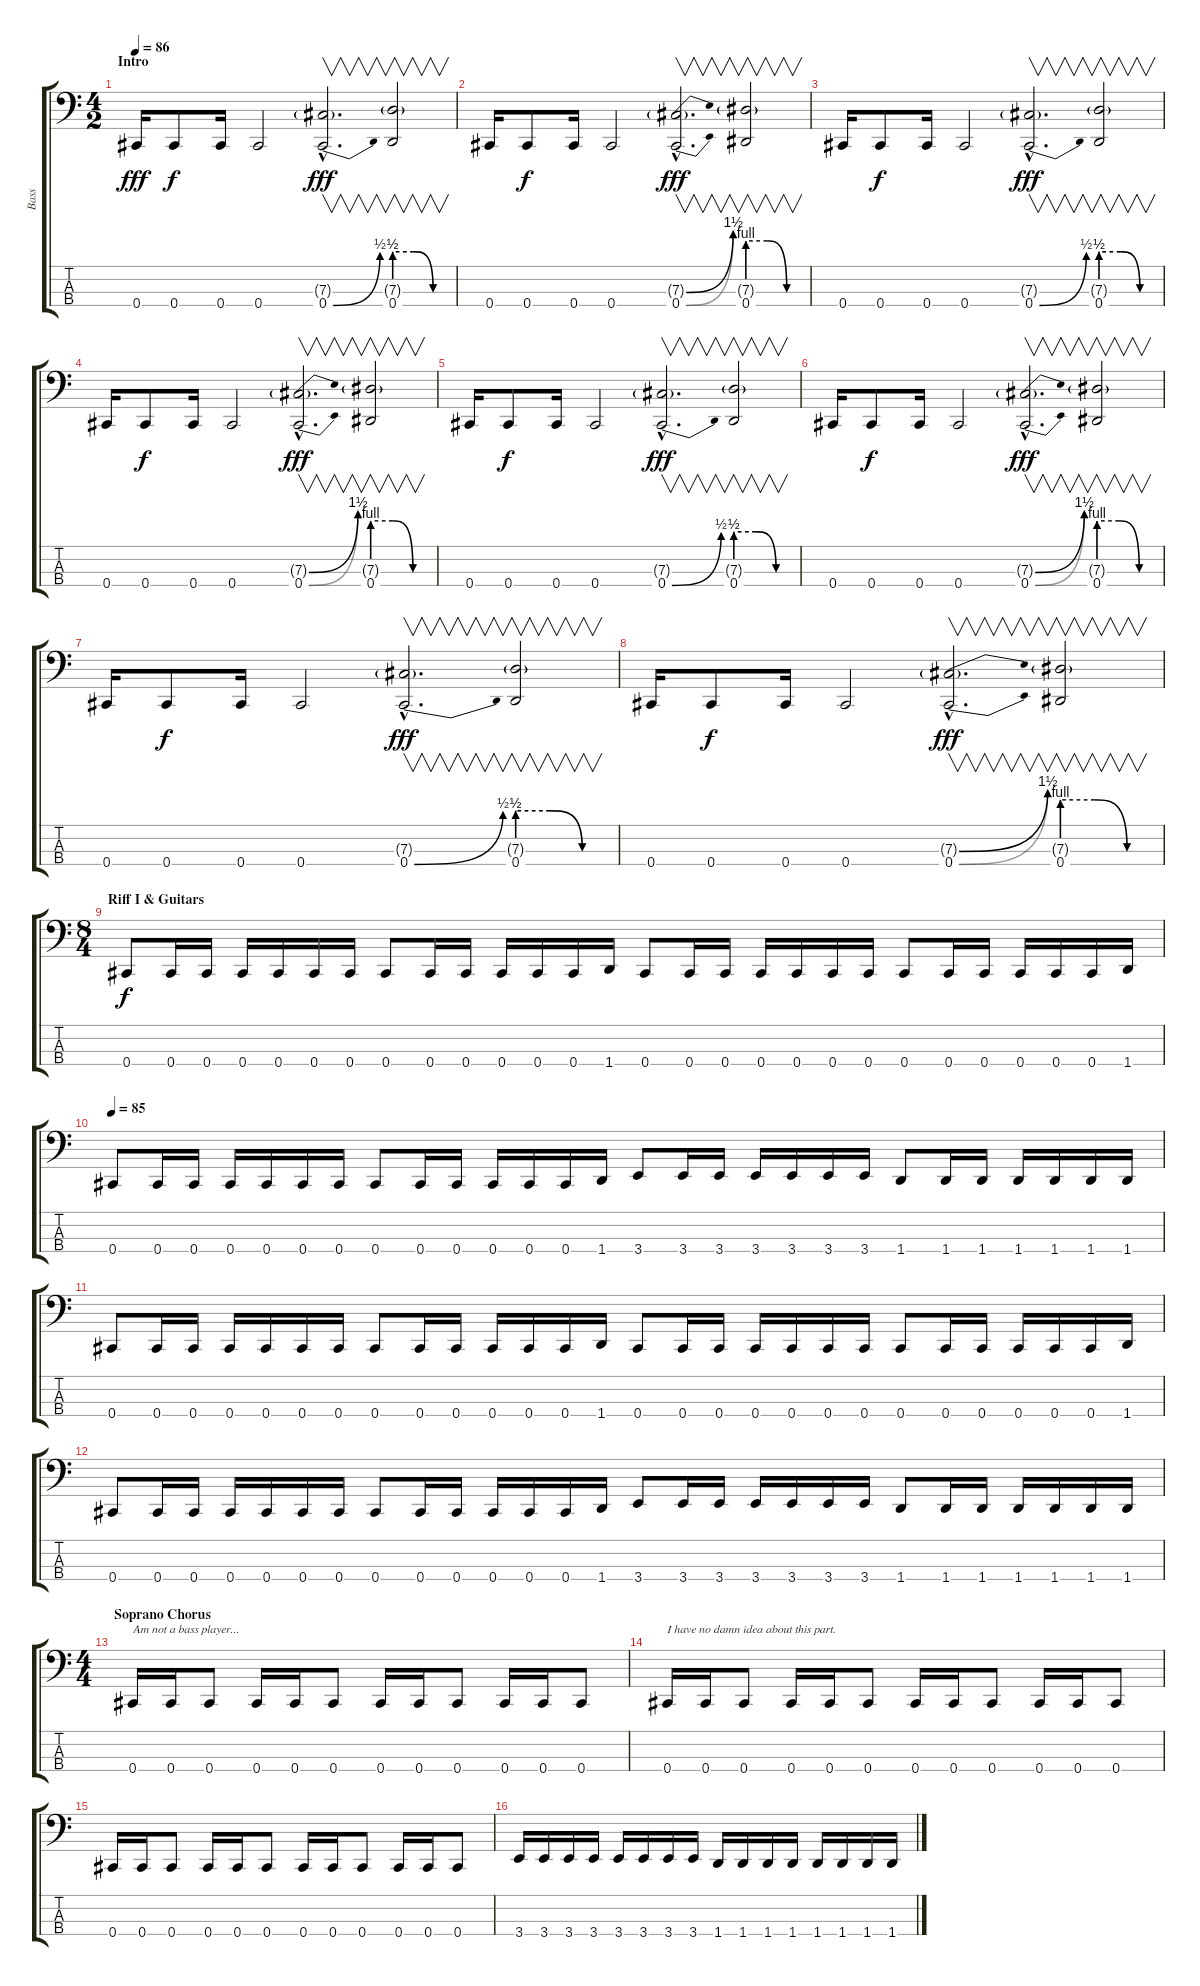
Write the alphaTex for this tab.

\track ("Bass" "Bass") {instrument electricbasspick}
\staff {score tabs}
\tuning (E2 B1 Gb1 Db1) {hide}
\ts (4 2)
\section ("" "Intro")
\tempo 86
\clef f4
\ks c
0.4.16{dy fff instrument slapbass2} 0.4.8{dy f} 0.4.16 0.4.2 (7.3{g hac} 0.4{be (bend 0 0 60 2) hac}).2{v d dy fff} (7.3{be (custom 0 2 20 2 40 0 60 0) g} 0.4{be (custom 0 2 20 2 40 0 60 0)}).2{v} |
0.4.16 0.4.8{dy f} 0.4.16 0.4.2 (7.3{be (bend 0 0 60 6) g hac} 0.4{be (bend 0 0 60 6) hac}).2{v d dy fff} (7.3{be (custom 0 4 20 4 40 0 60 0) g} 0.4{be (custom 0 4 20 4 40 0 60 0)}).2{v} |
0.4.16 0.4.8{dy f} 0.4.16 0.4.2 (7.3{g hac} 0.4{be (bend 0 0 60 2) hac}).2{v d dy fff} (7.3{be (custom 0 2 20 2 40 0 60 0) g} 0.4{be (custom 0 2 20 2 40 0 60 0)}).2{v} |
0.4.16 0.4.8{dy f} 0.4.16 0.4.2 (7.3{be (bend 0 0 60 6) g hac} 0.4{be (bend 0 0 60 6) hac}).2{v d dy fff} (7.3{be (custom 0 4 20 4 40 0 60 0) g} 0.4{be (custom 0 4 20 4 40 0 60 0)}).2{v} |
0.4.16 0.4.8{dy f} 0.4.16 0.4.2 (7.3{g hac} 0.4{be (bend 0 0 60 2) hac}).2{v d dy fff} (7.3{be (custom 0 2 20 2 40 0 60 0) g} 0.4{be (custom 0 2 20 2 40 0 60 0)}).2{v} |
0.4.16 0.4.8{dy f} 0.4.16 0.4.2 (7.3{be (bend 0 0 60 6) g hac} 0.4{be (bend 0 0 60 6) hac}).2{v d dy fff} (7.3{be (custom 0 4 20 4 40 0 60 0) g} 0.4{be (custom 0 4 20 4 40 0 60 0)}).2{v} |
0.4.16 0.4.8{dy f} 0.4.16 0.4.2 (7.3{g hac} 0.4{be (bend 0 0 60 2) hac}).2{v d dy fff} (7.3{be (custom 0 2 20 2 40 0 60 0) g} 0.4{be (custom 0 2 20 2 40 0 60 0)}).2{v} |
0.4.16 0.4.8{dy f} 0.4.16 0.4.2 (7.3{be (bend 0 0 60 6) g hac} 0.4{be (bend 0 0 60 6) hac}).2{v d dy fff} (7.3{be (custom 0 4 20 4 40 0 60 0) g} 0.4{be (custom 0 4 20 4 40 0 60 0)}).2{v} |
\ts (8 4)
\section ("" "Riff I & Guitars")
0.4.8{dy f instrument electricbasspick} 0.4.16 0.4.16 0.4.16 0.4.16 0.4.16 0.4.16 0.4.8 0.4.16 0.4.16 0.4.16 0.4.16 0.4.16 1.4.16 0.4.8 0.4.16 0.4.16 0.4.16 0.4.16 0.4.16 0.4.16 0.4.8 0.4.16 0.4.16 0.4.16 0.4.16 0.4.16 1.4.16 |
\tempo 85
0.4.8 0.4.16 0.4.16 0.4.16 0.4.16 0.4.16 0.4.16 0.4.8 0.4.16 0.4.16 0.4.16 0.4.16 0.4.16 1.4.16 3.4.8 3.4.16 3.4.16 3.4.16 3.4.16 3.4.16 3.4.16 1.4.8 1.4.16 1.4.16 1.4.16 1.4.16 1.4.16 1.4.16 |
0.4.8 0.4.16 0.4.16 0.4.16 0.4.16 0.4.16 0.4.16 0.4.8 0.4.16 0.4.16 0.4.16 0.4.16 0.4.16 1.4.16 0.4.8 0.4.16 0.4.16 0.4.16 0.4.16 0.4.16 0.4.16 0.4.8 0.4.16 0.4.16 0.4.16 0.4.16 0.4.16 1.4.16 |
0.4.8 0.4.16 0.4.16 0.4.16 0.4.16 0.4.16 0.4.16 0.4.8 0.4.16 0.4.16 0.4.16 0.4.16 0.4.16 1.4.16 3.4.8 3.4.16 3.4.16 3.4.16 3.4.16 3.4.16 3.4.16 1.4.8 1.4.16 1.4.16 1.4.16 1.4.16 1.4.16 1.4.16 |
\ts (4 4)
\section ("" "Soprano Chorus")
0.4.16{txt "Am not a bass player..." volume 10 instrument slapbass1} 0.4.16 0.4.8 0.4.16 0.4.16 0.4.8 0.4.16 0.4.16 0.4.8 0.4.16 0.4.16 0.4.8 |
0.4.16{txt "I have no damn idea about this part."} 0.4.16 0.4.8 0.4.16 0.4.16 0.4.8 0.4.16 0.4.16 0.4.8 0.4.16 0.4.16 0.4.8 |
0.4.16 0.4.16 0.4.8 0.4.16 0.4.16 0.4.8 0.4.16 0.4.16 0.4.8 0.4.16 0.4.16 0.4.8 |
3.4.16 3.4.16 3.4.16 3.4.16 3.4.16 3.4.16 3.4.16 3.4.16 1.4.16 1.4.16 1.4.16 1.4.16 1.4.16 1.4.16 1.4.16 1.4.16
